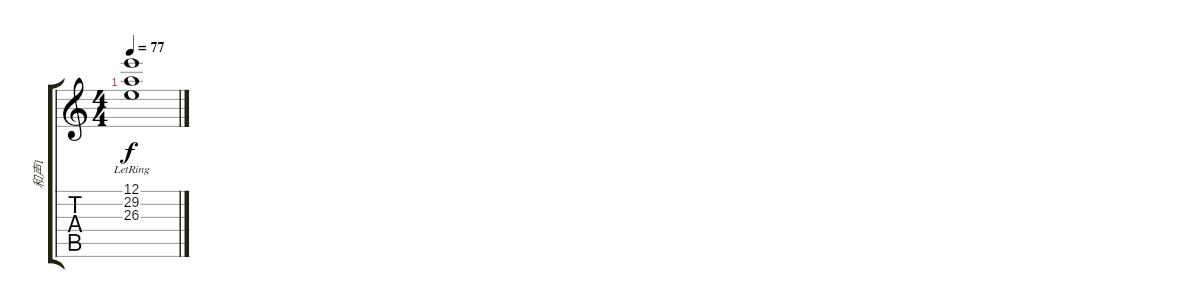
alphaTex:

\track ("和声1" "和声1") {instrument vibraphone}
\staff {score tabs}
\tuning (E4 B3 G3 D3 A2 E2) {hide}
\ts (4 4)
\tempo 77
\clef g2
\ks c
(12.1{lr} 29.2{lr} 26.3{lr}).1{dy f}
